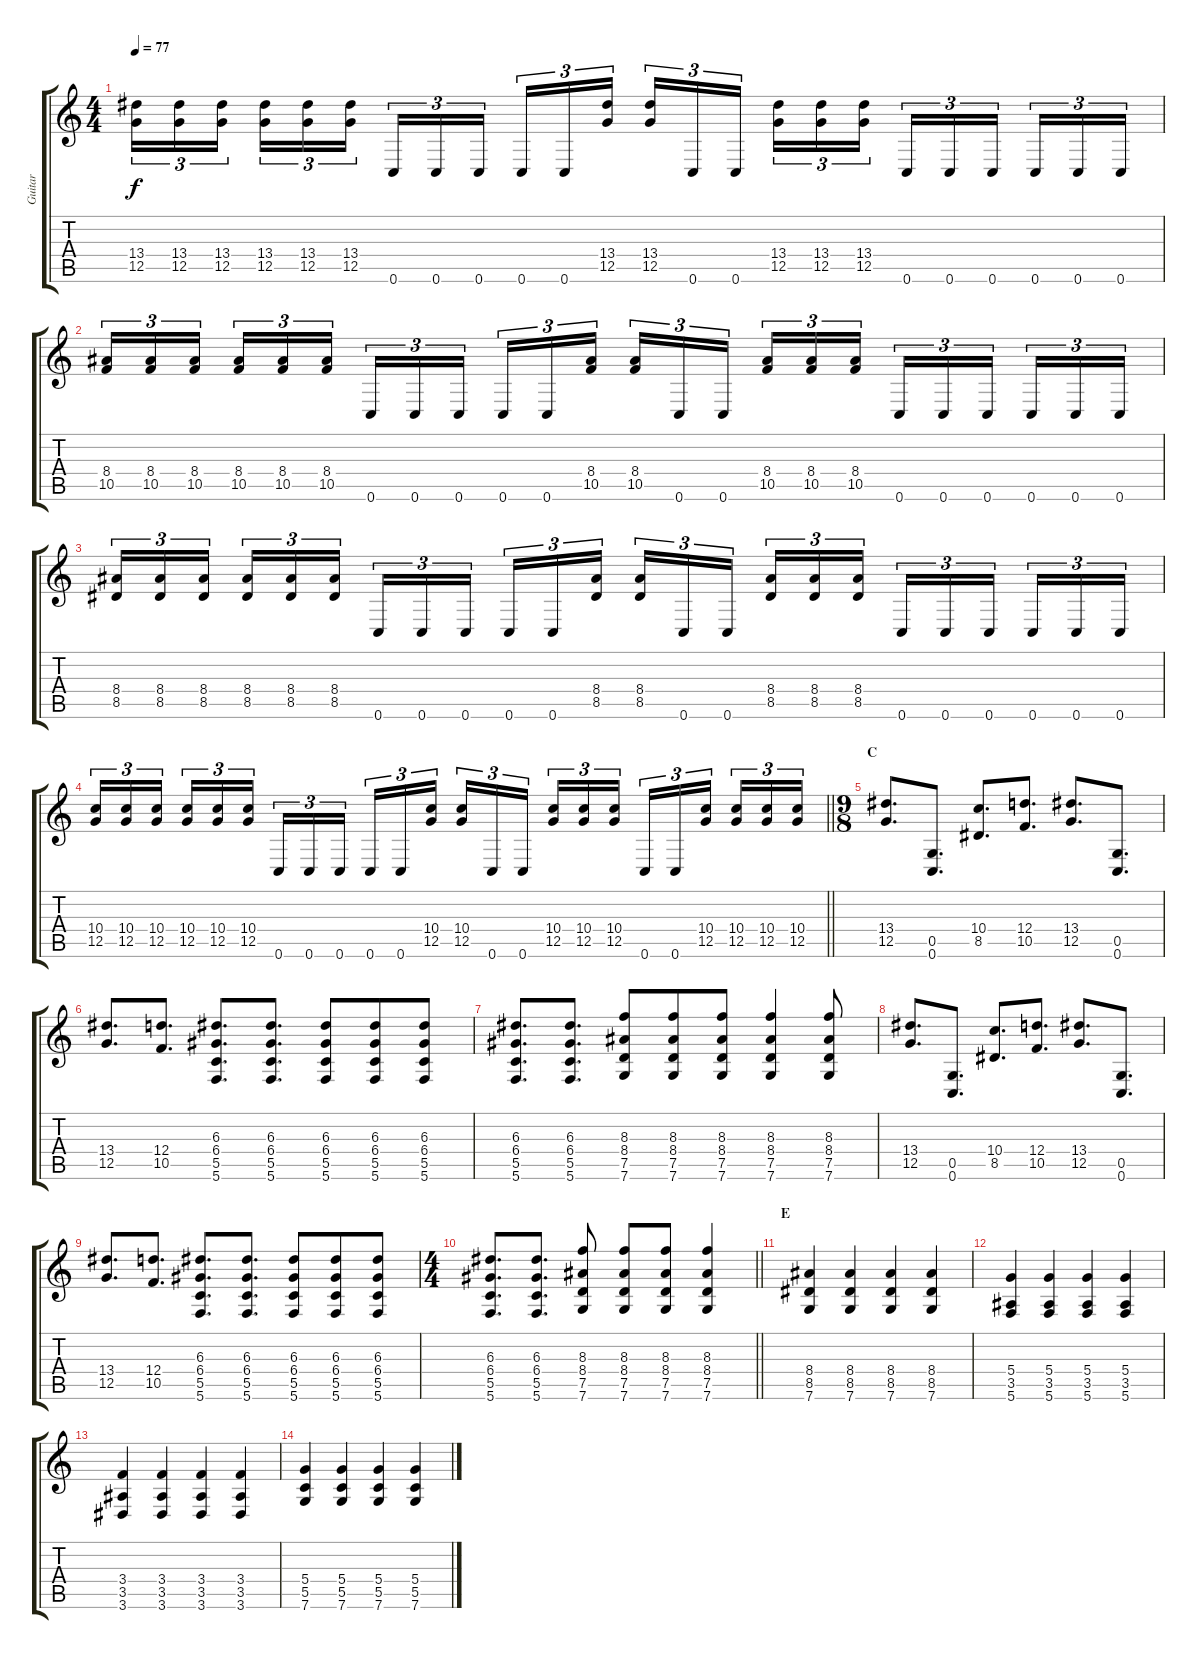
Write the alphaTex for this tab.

\track ("Guitar" "Guitar") {instrument distortionguitar}
\staff {score tabs}
\tuning (G4 E4 A3 D3 G2 C2) {hide}
\ts (4 4)
\tempo 77
\clef g2
\ks c
(13.4 12.5).16{tu (3 2) dy f} (13.4 12.5).16{tu (3 2)} (13.4 12.5).16{tu (3 2) beam splitsecondary} (13.4 12.5).16{tu (3 2)} (13.4 12.5).16{tu (3 2)} (13.4 12.5).16{tu (3 2)} 0.6.16{tu (3 2)} 0.6.16{tu (3 2)} 0.6.16{tu (3 2) beam splitsecondary} 0.6.16{tu (3 2)} 0.6.16{tu (3 2)} (13.4 12.5).16{tu (3 2)} (13.4 12.5).16{tu (3 2)} 0.6.16{tu (3 2)} 0.6.16{tu (3 2) beam splitsecondary} (13.4 12.5).16{tu (3 2)} (13.4 12.5).16{tu (3 2)} (13.4 12.5).16{tu (3 2)} 0.6.16{tu (3 2)} 0.6.16{tu (3 2)} 0.6.16{tu (3 2) beam splitsecondary} 0.6.16{tu (3 2)} 0.6.16{tu (3 2)} 0.6.16{tu (3 2)} |
(8.4 10.5).16{tu (3 2)} (8.4 10.5).16{tu (3 2)} (8.4 10.5).16{tu (3 2) beam splitsecondary} (8.4 10.5).16{tu (3 2)} (8.4 10.5).16{tu (3 2)} (8.4 10.5).16{tu (3 2)} 0.6.16{tu (3 2)} 0.6.16{tu (3 2)} 0.6.16{tu (3 2) beam splitsecondary} 0.6.16{tu (3 2)} 0.6.16{tu (3 2)} (8.4 10.5).16{tu (3 2)} (8.4 10.5).16{tu (3 2)} 0.6.16{tu (3 2)} 0.6.16{tu (3 2) beam splitsecondary} (8.4 10.5).16{tu (3 2)} (8.4 10.5).16{tu (3 2)} (8.4 10.5).16{tu (3 2)} 0.6.16{tu (3 2)} 0.6.16{tu (3 2)} 0.6.16{tu (3 2) beam splitsecondary} 0.6.16{tu (3 2)} 0.6.16{tu (3 2)} 0.6.16{tu (3 2)} |
(8.4 8.5).16{tu (3 2)} (8.4 8.5).16{tu (3 2)} (8.4 8.5).16{tu (3 2) beam splitsecondary} (8.4 8.5).16{tu (3 2)} (8.4 8.5).16{tu (3 2)} (8.4 8.5).16{tu (3 2)} 0.6.16{tu (3 2)} 0.6.16{tu (3 2)} 0.6.16{tu (3 2) beam splitsecondary} 0.6.16{tu (3 2)} 0.6.16{tu (3 2)} (8.4 8.5).16{tu (3 2)} (8.4 8.5).16{tu (3 2)} 0.6.16{tu (3 2)} 0.6.16{tu (3 2) beam splitsecondary} (8.4 8.5).16{tu (3 2)} (8.4 8.5).16{tu (3 2)} (8.4 8.5).16{tu (3 2)} 0.6.16{tu (3 2)} 0.6.16{tu (3 2)} 0.6.16{tu (3 2) beam splitsecondary} 0.6.16{tu (3 2)} 0.6.16{tu (3 2)} 0.6.16{tu (3 2)} |
\barLineRight lightlight
(10.4 12.5).16{tu (3 2)} (10.4 12.5).16{tu (3 2)} (10.4 12.5).16{tu (3 2) beam splitsecondary} (10.4 12.5).16{tu (3 2)} (10.4 12.5).16{tu (3 2)} (10.4 12.5).16{tu (3 2)} 0.6.16{tu (3 2)} 0.6.16{tu (3 2)} 0.6.16{tu (3 2) beam splitsecondary} 0.6.16{tu (3 2)} 0.6.16{tu (3 2)} (10.4 12.5).16{tu (3 2)} (10.4 12.5).16{tu (3 2)} 0.6.16{tu (3 2)} 0.6.16{tu (3 2) beam splitsecondary} (10.4 12.5).16{tu (3 2)} (10.4 12.5).16{tu (3 2)} (10.4 12.5).16{tu (3 2)} 0.6.16{tu (3 2)} 0.6.16{tu (3 2)} (10.4 12.5).16{tu (3 2) beam splitsecondary} (10.4 12.5).16{tu (3 2)} (10.4 12.5).16{tu (3 2)} (10.4 12.5).16{tu (3 2)} |
\ts (9 8)
\section ("" "C")
(13.4 12.5).8{d} (0.5 0.6).8{d} (10.4 8.5).8{d} (12.4 10.5).8{d} (13.4 12.5).8{d} (0.5 0.6).8{d} |
(13.4 12.5).8{d} (12.4 10.5).8{d} (6.3 6.4 5.5 5.6).8{d} (6.3 6.4 5.5 5.6).8{d} (6.3 6.4 5.5 5.6).8 (6.3 6.4 5.5 5.6).8 (6.3 6.4 5.5 5.6).8 |
(6.3 6.4 5.5 5.6).8{d} (6.3 6.4 5.5 5.6).8{d} (8.3 8.4 7.5 7.6).8 (8.3 8.4 7.5 7.6).8 (8.3 8.4 7.5 7.6).8 (8.3 8.4 7.5 7.6).4 (8.3 8.4 7.5 7.6).8 |
(13.4 12.5).8{d} (0.5 0.6).8{d} (10.4 8.5).8{d} (12.4 10.5).8{d} (13.4 12.5).8{d} (0.5 0.6).8{d} |
(13.4 12.5).8{d} (12.4 10.5).8{d} (6.3 6.4 5.5 5.6).8{d} (6.3 6.4 5.5 5.6).8{d} (6.3 6.4 5.5 5.6).8 (6.3 6.4 5.5 5.6).8 (6.3 6.4 5.5 5.6).8 |
\ts (4 4)
\barLineRight lightlight
(6.3 6.4 5.5 5.6).8{d} (6.3 6.4 5.5 5.6).8{d} (8.3 8.4 7.5 7.6).8 (8.3 8.4 7.5 7.6).8 (8.3 8.4 7.5 7.6).8 (8.3 8.4 7.5 7.6).4 |
\section ("" "E")
(8.4 8.5 7.6).4 (8.4 8.5 7.6).4 (8.4 8.5 7.6).4 (8.4 8.5 7.6).4 |
(5.4 3.5 5.6).4 (5.4 3.5 5.6).4 (5.4 3.5 5.6).4 (5.4 3.5 5.6).4 |
(3.4 3.5 3.6).4 (3.4 3.5 3.6).4 (3.4 3.5 3.6).4 (3.4 3.5 3.6).4 |
(5.4 5.5 7.6).4 (5.4 5.5 7.6).4 (5.4 5.5 7.6).4 (5.4 5.5 7.6).4
